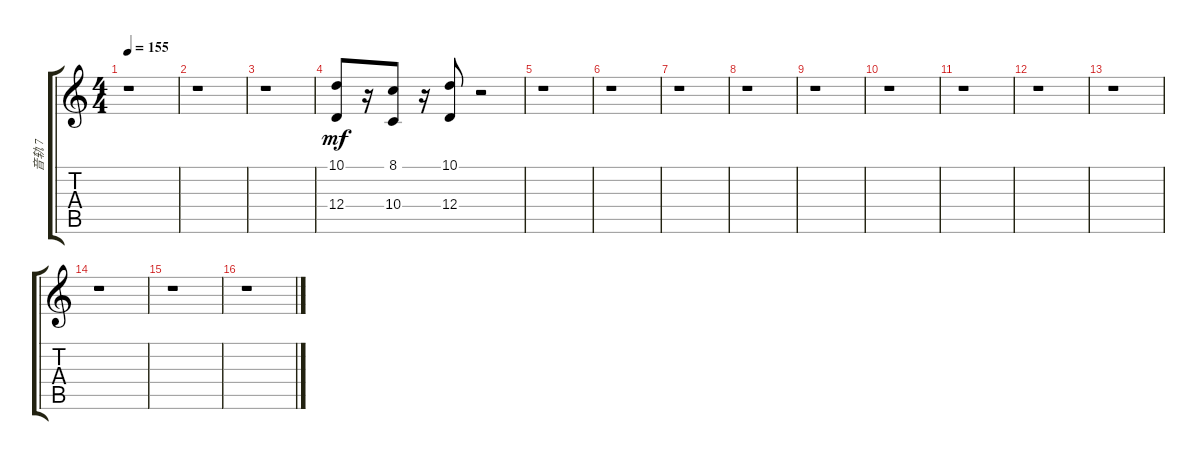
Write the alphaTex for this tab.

\track ("音轨 7" "音轨 7") {instrument synthbrass1}
\staff {score tabs}
\tuning (E4 B3 G3 D3 A2 E2) {hide}
\ts (4 4)
\tempo 155
\clef g2
\ks c
r.1{dy mp} |
r.1 |
r.1 |
(10.1 12.4).8{dy mf} r.16 (8.1 10.4).8 r.16 (10.1 12.4).8 r.2 |
r.1 |
r.1 |
r.1 |
r.1 |
r.1 |
r.1 |
r.1 |
r.1 |
r.1 |
r.1 |
r.1 |
r.1
